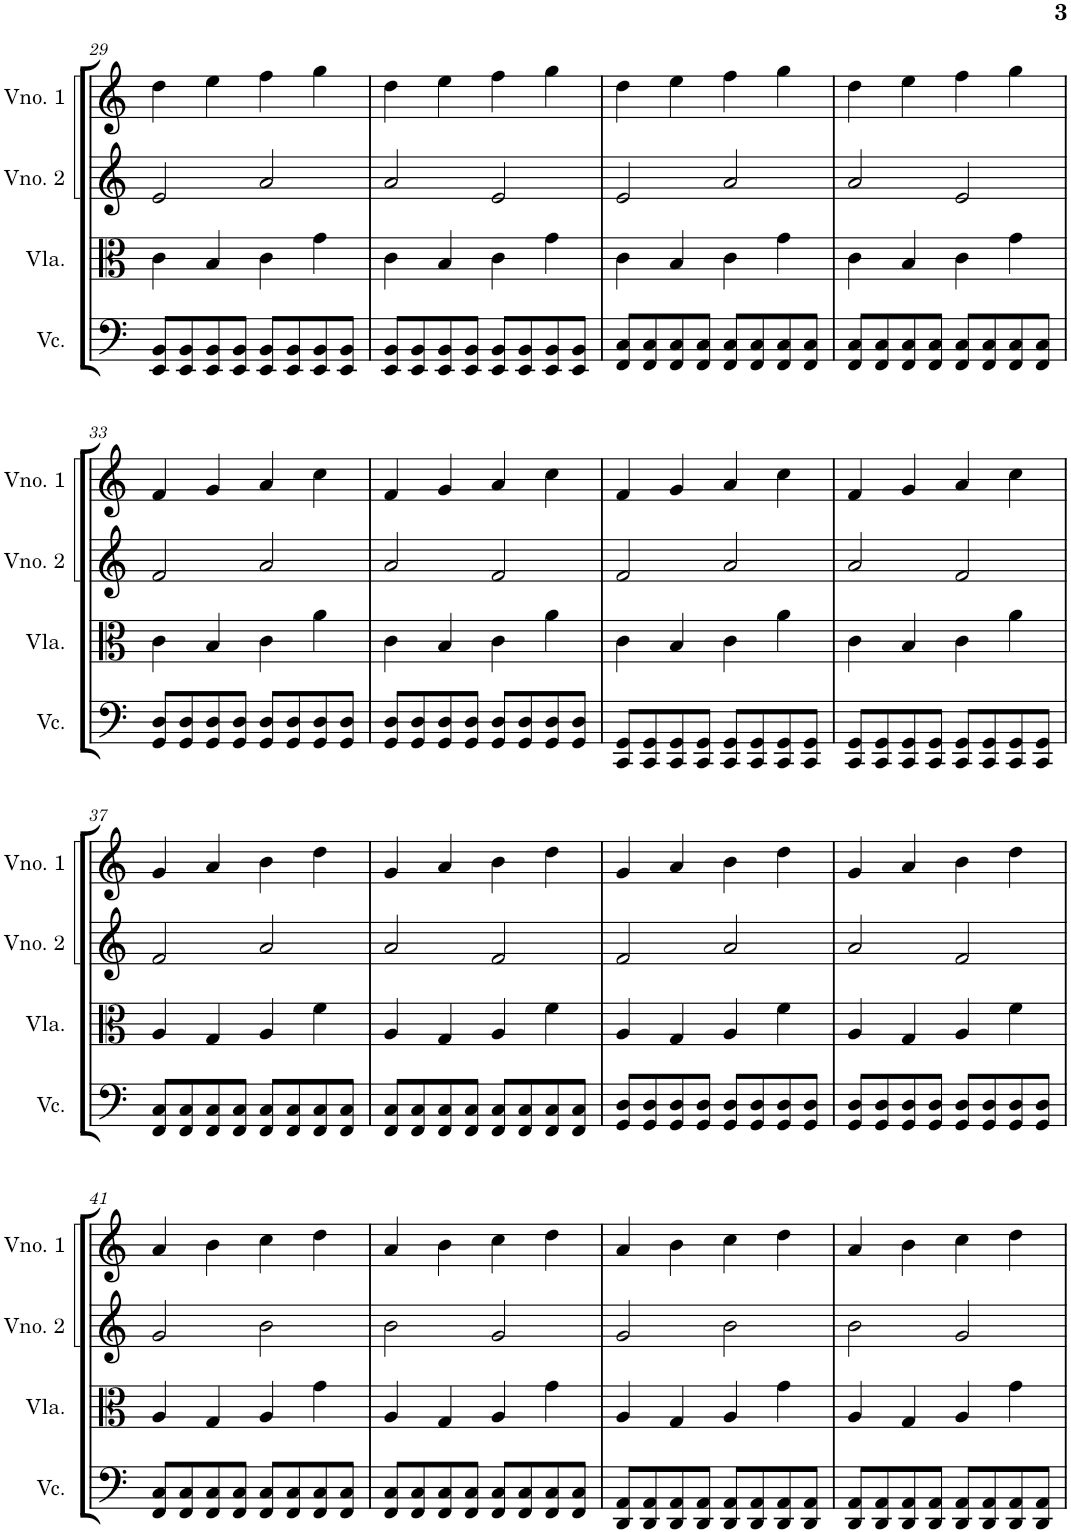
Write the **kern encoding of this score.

**kern	**kern	**kern	**kern
*part4	*part3	*part2	*part1
*staff4	*staff3	*staff2	*staff1
*I"Violoncelo	*I"Viola	*I"Violino 2	*I"Violino 1
*I'Vc.	*I'Vla.	*I'Vno. 2	*I'Vno. 1
!!LO:PB:g=z
*clefF4	*clefC3	*clefG2	*clefG2
*k[]	*k[]	*k[]	*k[]
*M4/4	*M4/4	*M4/4	*M4/4
=29	=29	=29	=29
8EE/ 8BB/L	4c\	2e/	4dd\
8EE/ 8BB/	.	.	.
8EE/ 8BB/	4B/	.	4ee\
8EE/ 8BB/J	.	.	.
8EE/ 8BB/L	4c\	2a/	4ff\
8EE/ 8BB/	.	.	.
8EE/ 8BB/	4g\	.	4gg\
8EE/ 8BB/J	.	.	.
=30	=30	=30	=30
8EE/ 8BB/L	4c\	2a/	4dd\
8EE/ 8BB/	.	.	.
8EE/ 8BB/	4B/	.	4ee\
8EE/ 8BB/J	.	.	.
8EE/ 8BB/L	4c\	2e/	4ff\
8EE/ 8BB/	.	.	.
8EE/ 8BB/	4g\	.	4gg\
8EE/ 8BB/J	.	.	.
=31	=31	=31	=31
8FF/ 8C/L	4c\	2e/	4dd\
8FF/ 8C/	.	.	.
8FF/ 8C/	4B/	.	4ee\
8FF/ 8C/J	.	.	.
8FF/ 8C/L	4c\	2a/	4ff\
8FF/ 8C/	.	.	.
8FF/ 8C/	4g\	.	4gg\
8FF/ 8C/J	.	.	.
=32	=32	=32	=32
8FF/ 8C/L	4c\	2a/	4dd\
8FF/ 8C/	.	.	.
8FF/ 8C/	4B/	.	4ee\
8FF/ 8C/J	.	.	.
8FF/ 8C/L	4c\	2e/	4ff\
8FF/ 8C/	.	.	.
8FF/ 8C/	4g\	.	4gg\
8FF/ 8C/J	.	.	.
!!LO:LB:g=z
=33	=33	=33	=33
8GG/ 8D/L	4c\	2f/	4f/
8GG/ 8D/	.	.	.
8GG/ 8D/	4B/	.	4g/
8GG/ 8D/J	.	.	.
8GG/ 8D/L	4c\	2a/	4a/
8GG/ 8D/	.	.	.
8GG/ 8D/	4a\	.	4cc\
8GG/ 8D/J	.	.	.
=34	=34	=34	=34
8GG/ 8D/L	4c\	2a/	4f/
8GG/ 8D/	.	.	.
8GG/ 8D/	4B/	.	4g/
8GG/ 8D/J	.	.	.
8GG/ 8D/L	4c\	2f/	4a/
8GG/ 8D/	.	.	.
8GG/ 8D/	4a\	.	4cc\
8GG/ 8D/J	.	.	.
=35	=35	=35	=35
8CC/ 8GG/L	4c\	2f/	4f/
8CC/ 8GG/	.	.	.
8CC/ 8GG/	4B/	.	4g/
8CC/ 8GG/J	.	.	.
8CC/ 8GG/L	4c\	2a/	4a/
8CC/ 8GG/	.	.	.
8CC/ 8GG/	4a\	.	4cc\
8CC/ 8GG/J	.	.	.
=36	=36	=36	=36
8CC/ 8GG/L	4c\	2a/	4f/
8CC/ 8GG/	.	.	.
8CC/ 8GG/	4B/	.	4g/
8CC/ 8GG/J	.	.	.
8CC/ 8GG/L	4c\	2f/	4a/
8CC/ 8GG/	.	.	.
8CC/ 8GG/	4a\	.	4cc\
8CC/ 8GG/J	.	.	.
!!LO:LB:g=z
=37	=37	=37	=37
8FF/ 8C/L	4A/	2f/	4g/
8FF/ 8C/	.	.	.
8FF/ 8C/	4G/	.	4a/
8FF/ 8C/J	.	.	.
8FF/ 8C/L	4A/	2a/	4b\
8FF/ 8C/	.	.	.
8FF/ 8C/	4f\	.	4dd\
8FF/ 8C/J	.	.	.
=38	=38	=38	=38
8FF/ 8C/L	4A/	2a/	4g/
8FF/ 8C/	.	.	.
8FF/ 8C/	4G/	.	4a/
8FF/ 8C/J	.	.	.
8FF/ 8C/L	4A/	2f/	4b\
8FF/ 8C/	.	.	.
8FF/ 8C/	4f\	.	4dd\
8FF/ 8C/J	.	.	.
=39	=39	=39	=39
8GG/ 8D/L	4A/	2f/	4g/
8GG/ 8D/	.	.	.
8GG/ 8D/	4G/	.	4a/
8GG/ 8D/J	.	.	.
8GG/ 8D/L	4A/	2a/	4b\
8GG/ 8D/	.	.	.
8GG/ 8D/	4f\	.	4dd\
8GG/ 8D/J	.	.	.
=40	=40	=40	=40
8GG/ 8D/L	4A/	2a/	4g/
8GG/ 8D/	.	.	.
8GG/ 8D/	4G/	.	4a/
8GG/ 8D/J	.	.	.
8GG/ 8D/L	4A/	2f/	4b\
8GG/ 8D/	.	.	.
8GG/ 8D/	4f\	.	4dd\
8GG/ 8D/J	.	.	.
!!LO:LB:g=z
=41	=41	=41	=41
8FF/ 8C/L	4A/	2g/	4a/
8FF/ 8C/	.	.	.
8FF/ 8C/	4G/	.	4b\
8FF/ 8C/J	.	.	.
8FF/ 8C/L	4A/	2b\	4cc\
8FF/ 8C/	.	.	.
8FF/ 8C/	4g\	.	4dd\
8FF/ 8C/J	.	.	.
=42	=42	=42	=42
8FF/ 8C/L	4A/	2b\	4a/
8FF/ 8C/	.	.	.
8FF/ 8C/	4G/	.	4b\
8FF/ 8C/J	.	.	.
8FF/ 8C/L	4A/	2g/	4cc\
8FF/ 8C/	.	.	.
8FF/ 8C/	4g\	.	4dd\
8FF/ 8C/J	.	.	.
=43	=43	=43	=43
8DD/ 8AA/L	4A/	2g/	4a/
8DD/ 8AA/	.	.	.
8DD/ 8AA/	4G/	.	4b\
8DD/ 8AA/J	.	.	.
8DD/ 8AA/L	4A/	2b\	4cc\
8DD/ 8AA/	.	.	.
8DD/ 8AA/	4g\	.	4dd\
8DD/ 8AA/J	.	.	.
=44	=44	=44	=44
8DD/ 8AA/L	4A/	2b\	4a/
8DD/ 8AA/	.	.	.
8DD/ 8AA/	4G/	.	4b\
8DD/ 8AA/J	.	.	.
8DD/ 8AA/L	4A/	2g/	4cc\
8DD/ 8AA/	.	.	.
8DD/ 8AA/	4g\	.	4dd\
8DD/ 8AA/J	.	.	.
=	=	=	=
*-	*-	*-	*-
